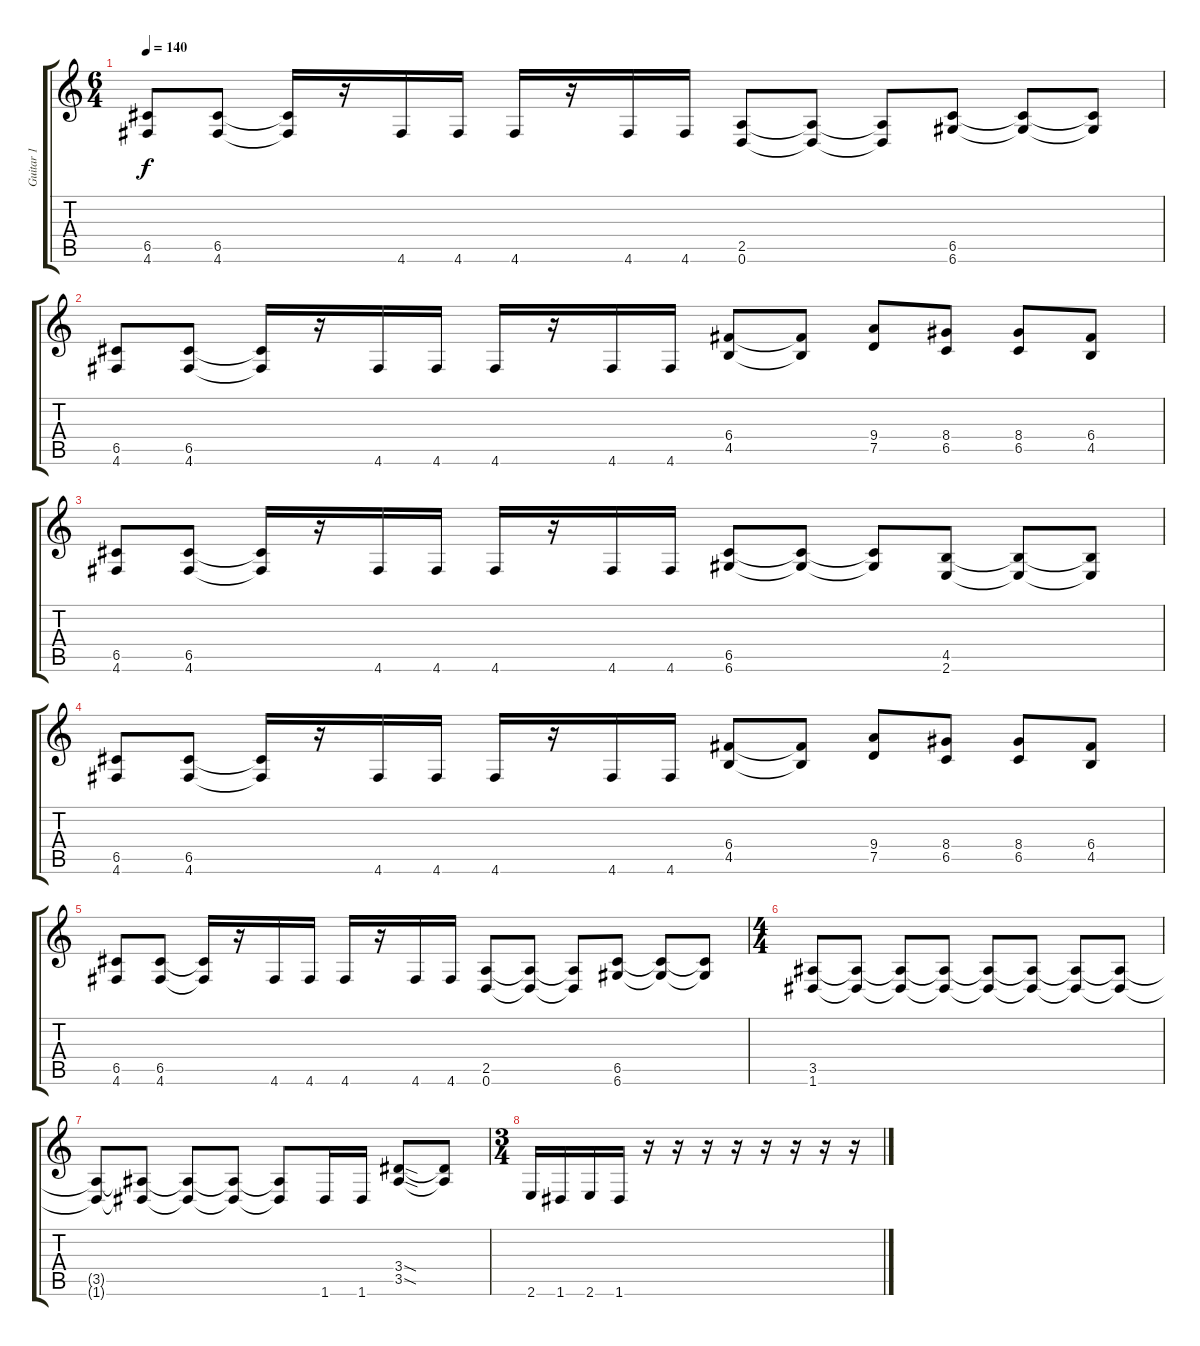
\track ("Guitar 1" "Guitar 1") {instrument distortionguitar}
\staff {score tabs}
\tuning (D4 A3 F3 C3 G2 D2) {hide}
\ts (6 4)
\tempo 140
\clef g2
\ks c
(6.5 4.6).8{dy f} (6.5 4.6).8 (6.5{t} 4.6{t}).16 r.16 4.6.16 4.6.16 4.6.16 r.16 4.6.16 4.6.16 (2.5 0.6).8 (2.5{t} 0.6{t}).8 (2.5{t} 0.6{t}).8 (6.5 6.6).8 (6.5{t} 6.6{t}).8 (6.5{t} 6.6{t}).8 |
(6.5 4.6).8 (6.5 4.6).8 (6.5{t} 4.6{t}).16 r.16 4.6.16 4.6.16 4.6.16 r.16 4.6.16 4.6.16 (6.4 4.5).8 (6.4{t} 4.5{t}).8 (9.4 7.5).8 (8.4 6.5).8 (8.4 6.5).8 (6.4 4.5).8 |
(6.5 4.6).8 (6.5 4.6).8 (6.5{t} 4.6{t}).16 r.16 4.6.16 4.6.16 4.6.16 r.16 4.6.16 4.6.16 (6.5 6.6).8 (6.5{t} 6.6{t}).8 (6.5{t} 6.6{t}).8 (4.5 2.6).8 (4.5{t} 2.6{t}).8 (4.5{t} 2.6{t}).8 |
(6.5 4.6).8 (6.5 4.6).8 (6.5{t} 4.6{t}).16 r.16 4.6.16 4.6.16 4.6.16 r.16 4.6.16 4.6.16 (6.4 4.5).8 (6.4{t} 4.5{t}).8 (9.4 7.5).8 (8.4 6.5).8 (8.4 6.5).8 (6.4 4.5).8 |
(6.5 4.6).8 (6.5 4.6).8 (6.5{t} 4.6{t}).16 r.16 4.6.16 4.6.16 4.6.16 r.16 4.6.16 4.6.16 (2.5 0.6).8 (2.5{t} 0.6{t}).8 (2.5{t} 0.6{t}).8 (6.5 6.6).8 (6.5{t} 6.6{t}).8 (6.5{t} 6.6{t}).8 |
\ts (4 4)
(3.5 1.6).8 (3.5{t} 1.6{t}).8 (3.5{t} 1.6{t}).8 (3.5{t} 1.6{t}).8 (3.5{t} 1.6{t}).8 (3.5{t} 1.6{t}).8 (3.5{t} 1.6{t}).8 (3.5{t} 1.6{t}).8 |
(3.5{t} 1.6{t}).8 (3.5{t} 1.6{t}).8 (3.5{t} 1.6{t}).8 (3.5{t} 1.6{t}).8 (3.5{t} 1.6{t}).8 1.6.16 1.6.16 (3.4{sod} 3.5{sod}).8 (3.4{t} 3.5{t}).8 |
\ts (3 4)
2.6.16 1.6.16 2.6.16 1.6.16 r.16 r.16 r.16 r.16 r.16 r.16 r.16 r.16
